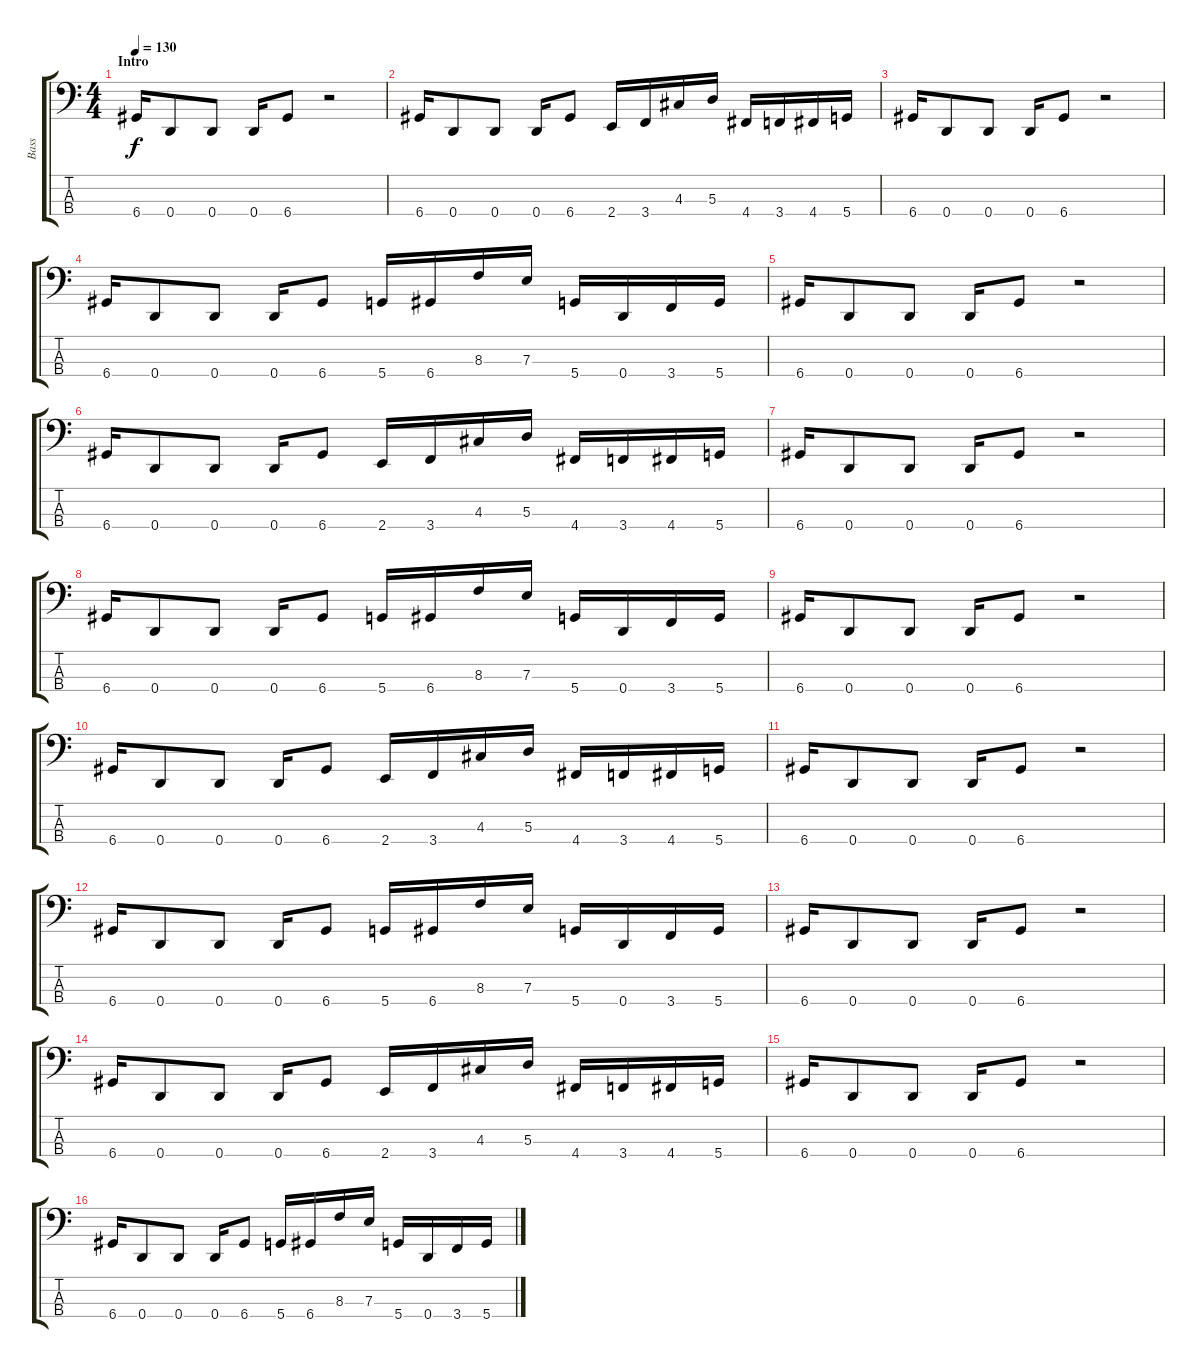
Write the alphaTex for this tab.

\track ("Bass" "Bass") {instrument electricbasspick}
\staff {score tabs}
\tuning (G2 D2 A1 D1) {hide}
\ts (4 4)
\section ("" "Intro ")
\tempo 130
\clef f4
\ks c
6.4.16{dy f instrument electricbasspick} 0.4.8 0.4.8 0.4.16 6.4.8 r.2 |
6.4.16 0.4.8 0.4.8 0.4.16 6.4.8 2.4.16 3.4.16 4.3.16 5.3.16 4.4.16 3.4.16 4.4.16 5.4.16 |
6.4.16 0.4.8 0.4.8 0.4.16 6.4.8 r.2 |
6.4.16 0.4.8 0.4.8 0.4.16 6.4.8 5.4.16 6.4.16 8.3.16 7.3.16 5.4.16 0.4.16 3.4.16 5.4.16 |
6.4.16 0.4.8 0.4.8 0.4.16 6.4.8 r.2 |
6.4.16 0.4.8 0.4.8 0.4.16 6.4.8 2.4.16 3.4.16 4.3.16 5.3.16 4.4.16 3.4.16 4.4.16 5.4.16 |
6.4.16 0.4.8 0.4.8 0.4.16 6.4.8 r.2 |
6.4.16 0.4.8 0.4.8 0.4.16 6.4.8 5.4.16 6.4.16 8.3.16 7.3.16 5.4.16 0.4.16 3.4.16 5.4.16 |
\section ("" "")
6.4.16 0.4.8 0.4.8 0.4.16 6.4.8 r.2 |
6.4.16 0.4.8 0.4.8 0.4.16 6.4.8 2.4.16 3.4.16 4.3.16 5.3.16 4.4.16 3.4.16 4.4.16 5.4.16 |
6.4.16 0.4.8 0.4.8 0.4.16 6.4.8 r.2 |
6.4.16 0.4.8 0.4.8 0.4.16 6.4.8 5.4.16 6.4.16 8.3.16 7.3.16 5.4.16 0.4.16 3.4.16 5.4.16 |
6.4.16 0.4.8 0.4.8 0.4.16 6.4.8 r.2 |
6.4.16 0.4.8 0.4.8 0.4.16 6.4.8 2.4.16 3.4.16 4.3.16 5.3.16 4.4.16 3.4.16 4.4.16 5.4.16 |
6.4.16 0.4.8 0.4.8 0.4.16 6.4.8 r.2 |
6.4.16 0.4.8 0.4.8 0.4.16 6.4.8 5.4.16 6.4.16 8.3.16 7.3.16 5.4.16 0.4.16 3.4.16 5.4.16
